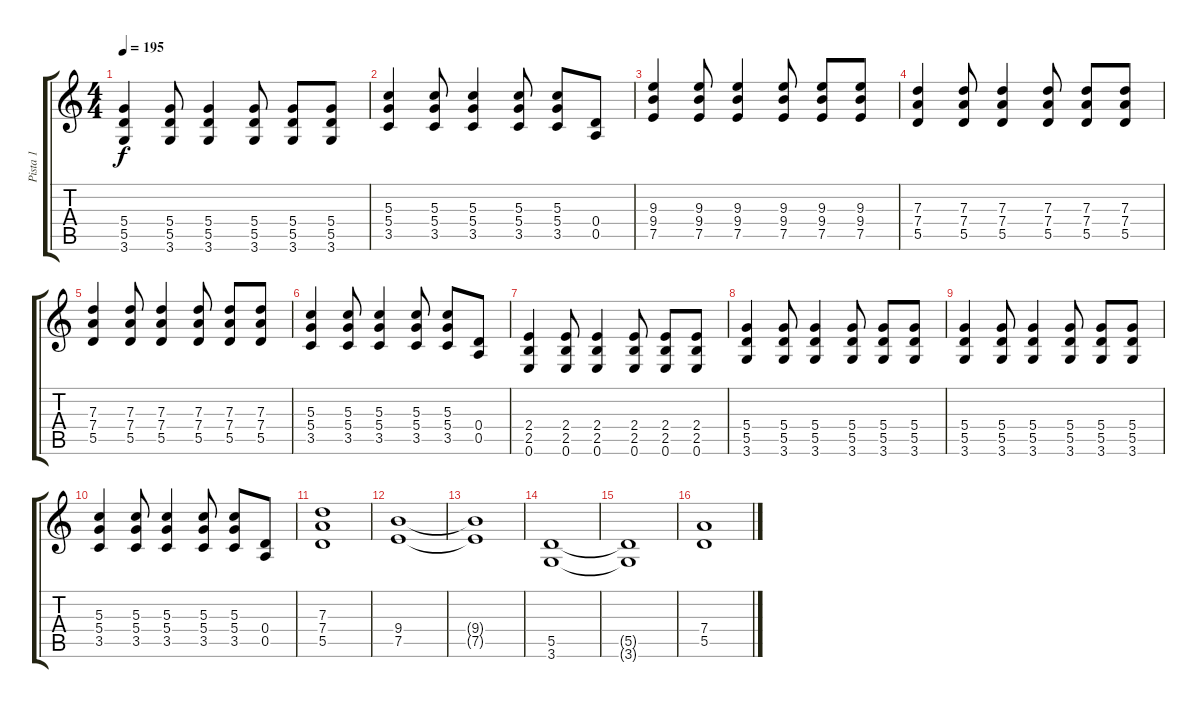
\track ("Pista 1" "Pista 1") {instrument distortionguitar}
\staff {score tabs}
\tuning (E4 B3 G3 D3 A2 E2) {hide}
\ts (4 4)
\tempo 195
\clef g2
\ks c
(5.4 5.5 3.6).4{dy f} (5.4 5.5 3.6).8 (5.4 5.5 3.6).4 (5.4 5.5 3.6).8 (5.4 5.5 3.6).8 (5.4 5.5 3.6).8 |
(5.3 5.4 3.5).4 (5.3 5.4 3.5).8 (5.3 5.4 3.5).4 (5.3 5.4 3.5).8 (5.3 5.4 3.5).8 (0.4 0.5).8 |
(9.3 9.4 7.5).4 (9.3 9.4 7.5).8 (9.3 9.4 7.5).4 (9.3 9.4 7.5).8 (9.3 9.4 7.5).8 (9.3 9.4 7.5).8 |
(7.3 7.4 5.5).4 (7.3 7.4 5.5).8 (7.3 7.4 5.5).4 (7.3 7.4 5.5).8 (7.3 7.4 5.5).8 (7.3 7.4 5.5).8 |
(7.3 7.4 5.5).4 (7.3 7.4 5.5).8 (7.3 7.4 5.5).4 (7.3 7.4 5.5).8 (7.3 7.4 5.5).8 (7.3 7.4 5.5).8 |
(5.3 5.4 3.5).4 (5.3 5.4 3.5).8 (5.3 5.4 3.5).4 (5.3 5.4 3.5).8 (5.3 5.4 3.5).8 (0.4 0.5).8 |
(2.4 2.5 0.6).4 (2.4 2.5 0.6).8 (2.4 2.5 0.6).4 (2.4 2.5 0.6).8 (2.4 2.5 0.6).8 (2.4 2.5 0.6).8 |
(5.4 5.5 3.6).4 (5.4 5.5 3.6).8 (5.4 5.5 3.6).4 (5.4 5.5 3.6).8 (5.4 5.5 3.6).8 (5.4 5.5 3.6).8 |
(5.4 5.5 3.6).4 (5.4 5.5 3.6).8 (5.4 5.5 3.6).4 (5.4 5.5 3.6).8 (5.4 5.5 3.6).8 (5.4 5.5 3.6).8 |
(5.3 5.4 3.5).4 (5.3 5.4 3.5).8 (5.3 5.4 3.5).4 (5.3 5.4 3.5).8 (5.3 5.4 3.5).8 (0.4 0.5).8 |
(7.3 7.4 5.5).1 |
(9.4 7.5).1 |
(9.4{t} 7.5{t}).1 |
(5.5 3.6).1 |
(5.5{t} 3.6{t}).1 |
(7.4 5.5).1
